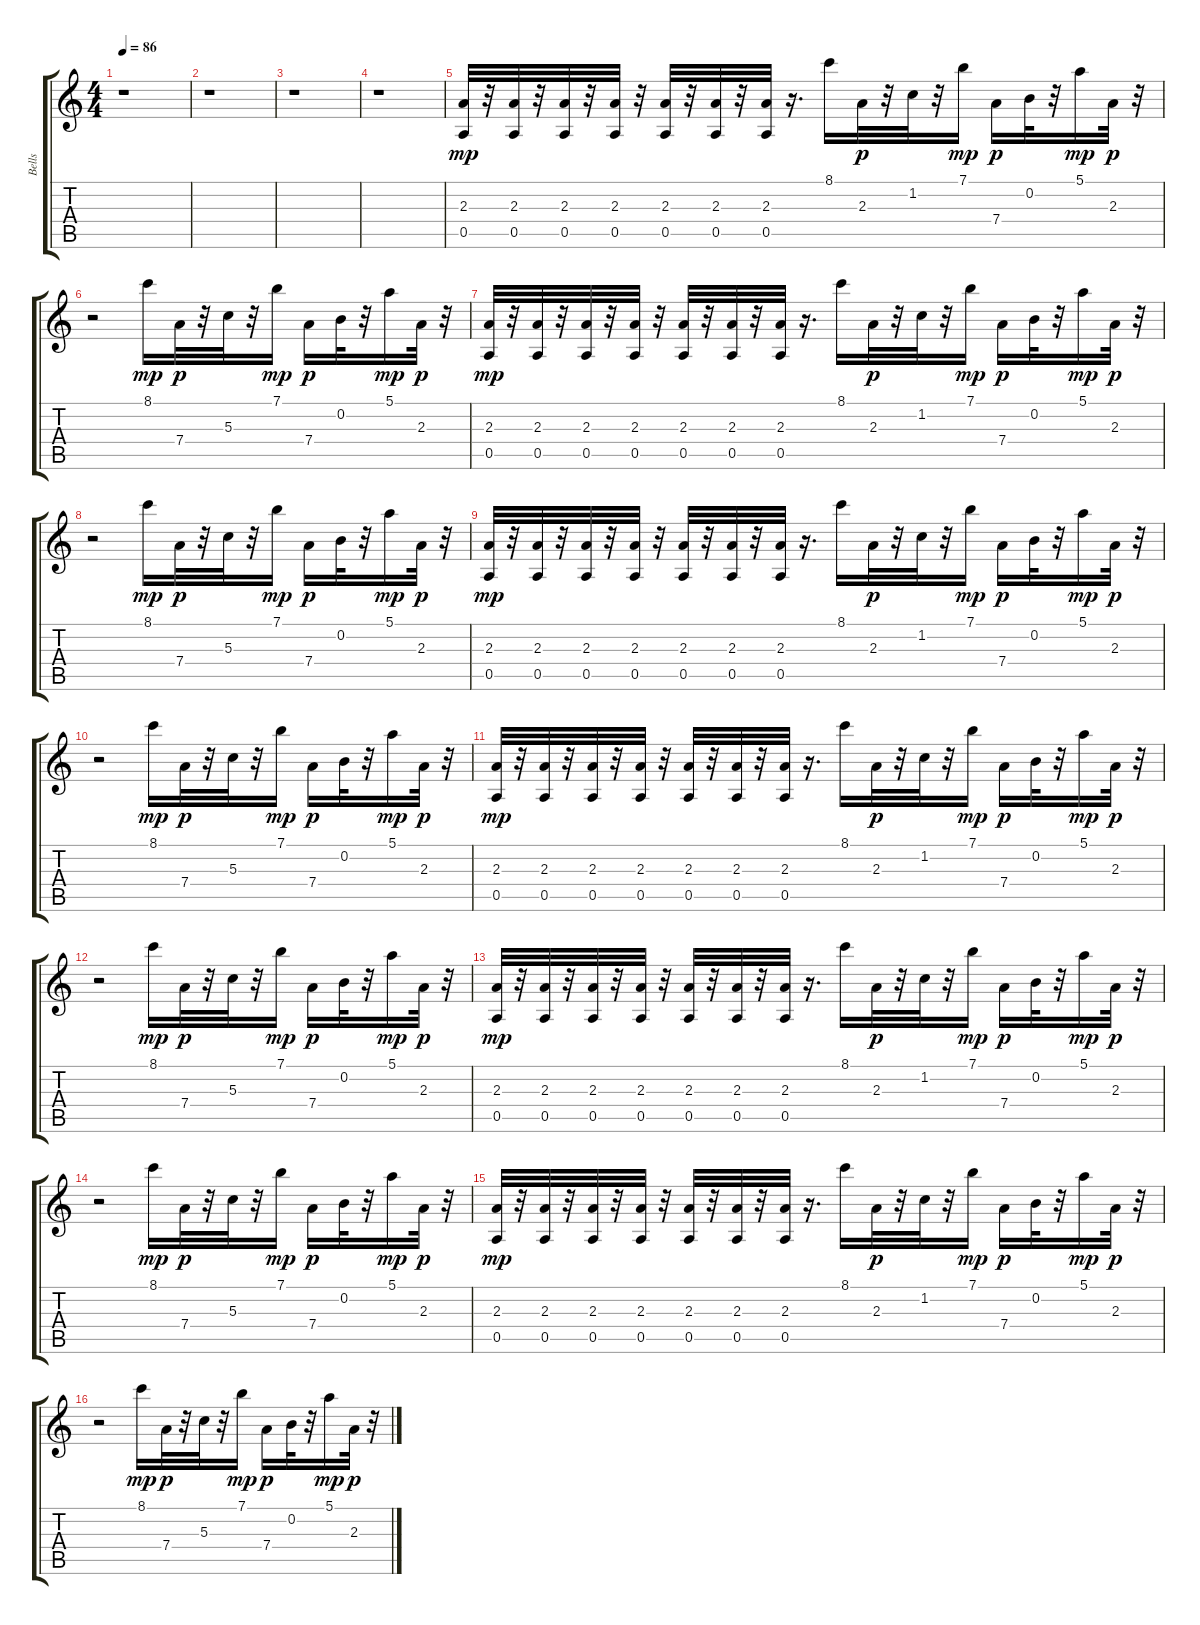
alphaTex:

\track ("Bells" "Bells") {instrument acousticguitarsteel}
\staff {score tabs}
\tuning (E4 B3 G3 D3 A2 E2) {hide}
\ts (4 4)
\tempo 86
\clef g2
\ks c
r.1{dy p} |
r.1 |
r.1 |
r.1 |
(2.3 0.5).32{dy mp} r.32 (2.3 0.5).32 r.32 (2.3 0.5).32 r.32 (2.3 0.5).32 r.32 (2.3 0.5).32 r.32 (2.3 0.5).32 r.32 (2.3 0.5).32 r.16{d} 8.1.16 2.3.32{dy p} r.32 1.2.32 r.32 7.1.16{dy mp} 7.4.16{dy p} 0.2.32 r.32 5.1.16{dy mp} 2.3.32{dy p} r.32 |
r.2 8.1.16{dy mp} 7.4.32{dy p} r.32 5.3.32 r.32 7.1.16{dy mp} 7.4.16{dy p} 0.2.32 r.32 5.1.16{dy mp} 2.3.32{dy p} r.32 |
(2.3 0.5).32{dy mp} r.32 (2.3 0.5).32 r.32 (2.3 0.5).32 r.32 (2.3 0.5).32 r.32 (2.3 0.5).32 r.32 (2.3 0.5).32 r.32 (2.3 0.5).32 r.16{d} 8.1.16 2.3.32{dy p} r.32 1.2.32 r.32 7.1.16{dy mp} 7.4.16{dy p} 0.2.32 r.32 5.1.16{dy mp} 2.3.32{dy p} r.32 |
r.2 8.1.16{dy mp} 7.4.32{dy p} r.32 5.3.32 r.32 7.1.16{dy mp} 7.4.16{dy p} 0.2.32 r.32 5.1.16{dy mp} 2.3.32{dy p} r.32 |
(2.3 0.5).32{dy mp} r.32 (2.3 0.5).32 r.32 (2.3 0.5).32 r.32 (2.3 0.5).32 r.32 (2.3 0.5).32 r.32 (2.3 0.5).32 r.32 (2.3 0.5).32 r.16{d} 8.1.16 2.3.32{dy p} r.32 1.2.32 r.32 7.1.16{dy mp} 7.4.16{dy p} 0.2.32 r.32 5.1.16{dy mp} 2.3.32{dy p} r.32 |
r.2 8.1.16{dy mp} 7.4.32{dy p} r.32 5.3.32 r.32 7.1.16{dy mp} 7.4.16{dy p} 0.2.32 r.32 5.1.16{dy mp} 2.3.32{dy p} r.32 |
(2.3 0.5).32{dy mp} r.32 (2.3 0.5).32 r.32 (2.3 0.5).32 r.32 (2.3 0.5).32 r.32 (2.3 0.5).32 r.32 (2.3 0.5).32 r.32 (2.3 0.5).32 r.16{d} 8.1.16 2.3.32{dy p} r.32 1.2.32 r.32 7.1.16{dy mp} 7.4.16{dy p} 0.2.32 r.32 5.1.16{dy mp} 2.3.32{dy p} r.32 |
r.2 8.1.16{dy mp} 7.4.32{dy p} r.32 5.3.32 r.32 7.1.16{dy mp} 7.4.16{dy p} 0.2.32 r.32 5.1.16{dy mp} 2.3.32{dy p} r.32 |
(2.3 0.5).32{dy mp} r.32 (2.3 0.5).32 r.32 (2.3 0.5).32 r.32 (2.3 0.5).32 r.32 (2.3 0.5).32 r.32 (2.3 0.5).32 r.32 (2.3 0.5).32 r.16{d} 8.1.16 2.3.32{dy p} r.32 1.2.32 r.32 7.1.16{dy mp} 7.4.16{dy p} 0.2.32 r.32 5.1.16{dy mp} 2.3.32{dy p} r.32 |
r.2 8.1.16{dy mp} 7.4.32{dy p} r.32 5.3.32 r.32 7.1.16{dy mp} 7.4.16{dy p} 0.2.32 r.32 5.1.16{dy mp} 2.3.32{dy p} r.32 |
(2.3 0.5).32{dy mp} r.32 (2.3 0.5).32 r.32 (2.3 0.5).32 r.32 (2.3 0.5).32 r.32 (2.3 0.5).32 r.32 (2.3 0.5).32 r.32 (2.3 0.5).32 r.16{d} 8.1.16 2.3.32{dy p} r.32 1.2.32 r.32 7.1.16{dy mp} 7.4.16{dy p} 0.2.32 r.32 5.1.16{dy mp} 2.3.32{dy p} r.32 |
r.2 8.1.16{dy mp} 7.4.32{dy p} r.32 5.3.32 r.32 7.1.16{dy mp} 7.4.16{dy p} 0.2.32 r.32 5.1.16{dy mp} 2.3.32{dy p} r.32
